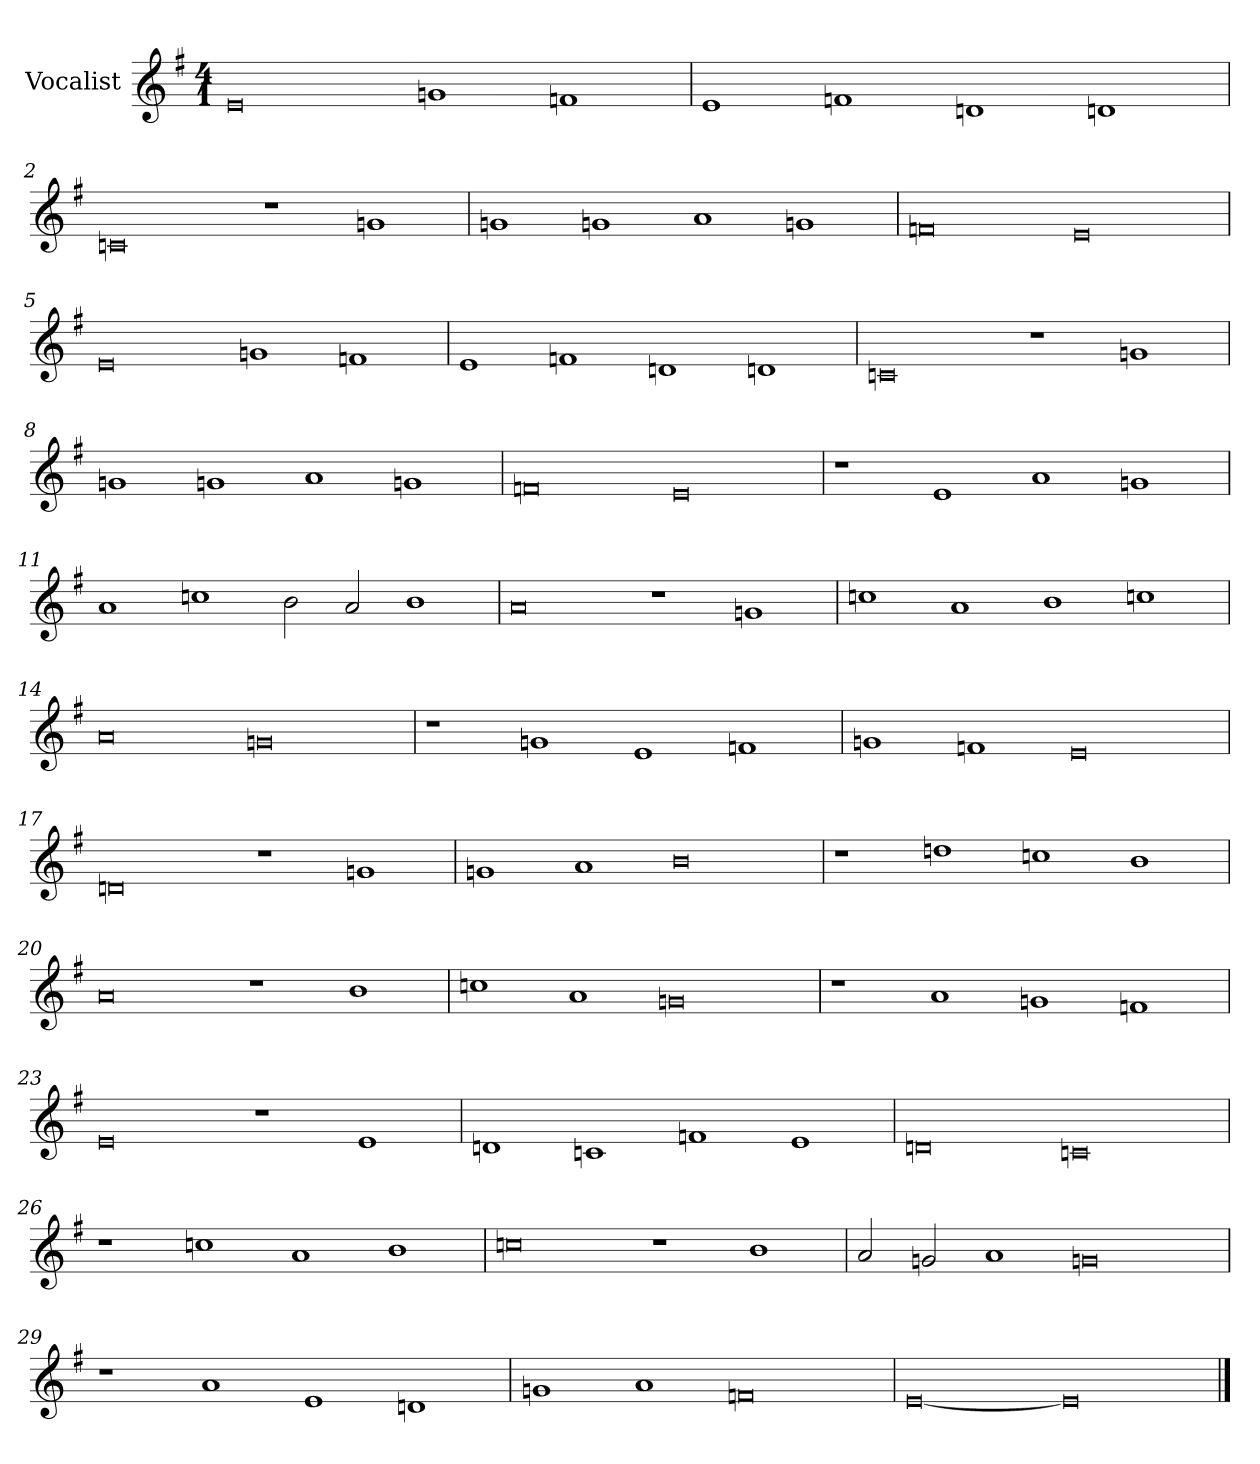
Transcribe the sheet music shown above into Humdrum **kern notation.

**kern
*part1
*staff1
*I"Vocalist
*k[f#]
*e:
*M4/1
=
0e
1gn
1fn
=1
1e
1fn
1dn
1dn
=2
0cn
1r
1gn
=3
1gn
1gn
1a
1gn
=4
0fn
0e
=5
0e
1gn
1fn
=6
1e
1fn
1dn
1dn
=7
0cn
1r
1gn
=8
1gn
1gn
1a
1gn
=9
0fn
0e
=10
1r
1e
1a
1gn
=11
1a
1ccn
2b
2a
1b
=12
0a
1r
1gn
=13
1ccn
1a
1b
1ccn
=14
0a
0gn
=15
1r
1gn
1e
1fn
=16
1gn
1fn
0e
=17
0dn
1r
1gn
=18
1gn
1a
0b
=19
1r
1ddn
1ccn
1b
=20
0a
1r
1b
=21
1ccn
1a
0gn
=22
1r
1a
1gn
1fn
=23
0e
1r
1e
=24
1dn
1cn
1fn
1e
=25
0dn
0cn
=26
1r
1ccn
1a
1b
=27
0ccn
1r
1b
=28
2a
2gn
1a
0gn
=29
1r
1a
1e
1dn
=30
1gn
1a
0fn
=31
[0e
0e]
==
*-
